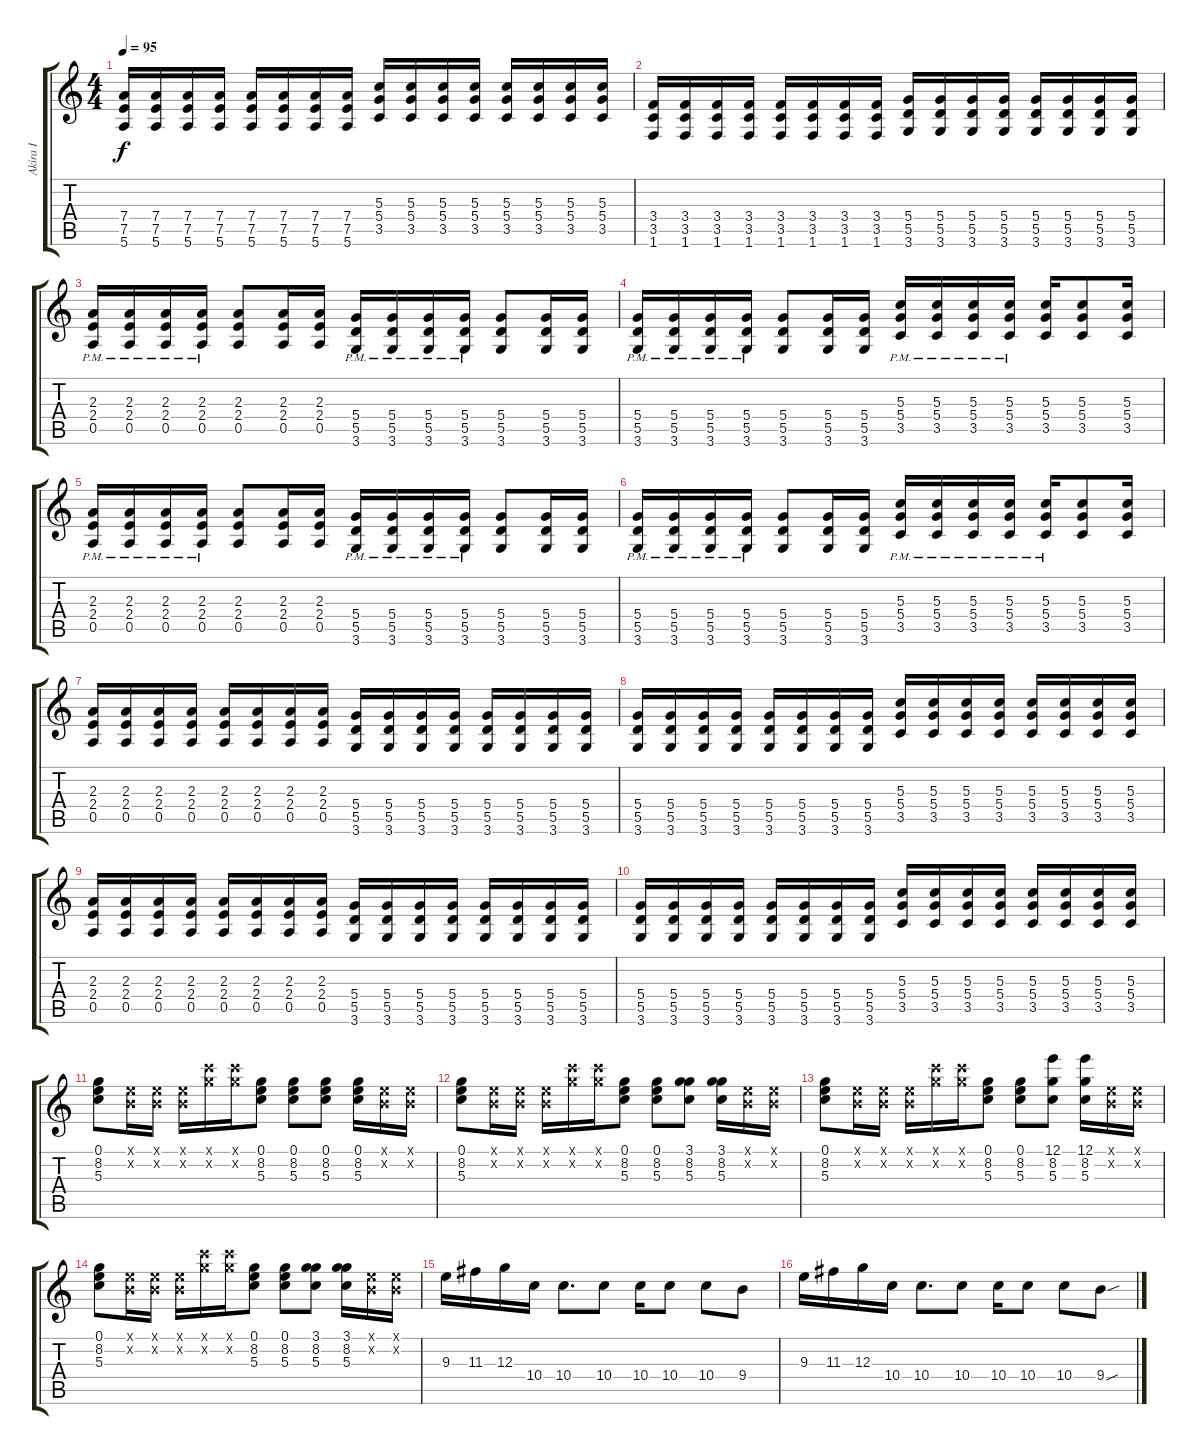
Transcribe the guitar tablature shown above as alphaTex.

\track ("Akira I" "Akira I") {instrument acousticguitarsteel}
\staff {score tabs}
\tuning (E4 B3 G3 D3 A2 E2) {hide}
\ts (4 4)
\tempo 95
\clef g2
\ks c
(7.4 7.5 5.6).16{dy f} (7.4 7.5 5.6).16 (7.4 7.5 5.6).16 (7.4 7.5 5.6).16 (7.4 7.5 5.6).16 (7.4 7.5 5.6).16 (7.4 7.5 5.6).16 (7.4 7.5 5.6).16 (5.3 5.4 3.5).16 (5.3 5.4 3.5).16 (5.3 5.4 3.5).16 (5.3 5.4 3.5).16 (5.3 5.4 3.5).16 (5.3 5.4 3.5).16 (5.3 5.4 3.5).16 (5.3 5.4 3.5).16 |
(3.4 3.5 1.6).16 (3.4 3.5 1.6).16 (3.4 3.5 1.6).16 (3.4 3.5 1.6).16 (3.4 3.5 1.6).16 (3.4 3.5 1.6).16 (3.4 3.5 1.6).16 (3.4 3.5 1.6).16 (5.4 5.5 3.6).16 (5.4 5.5 3.6).16 (5.4 5.5 3.6).16 (5.4 5.5 3.6).16 (5.4 5.5 3.6).16 (5.4 5.5 3.6).16 (5.4 5.5 3.6).16 (5.4 5.5 3.6).16 |
(2.3{pm} 2.4{pm} 0.5{pm}).16{volume 12 balance 4} (2.3{pm} 2.4{pm} 0.5{pm}).16 (2.3{pm} 2.4{pm} 0.5{pm}).16 (2.3{pm} 2.4{pm} 0.5{pm}).16 (2.3 2.4 0.5).8 (2.3 2.4 0.5).16 (2.3 2.4 0.5).16 (5.4{pm} 5.5{pm} 3.6{pm}).16 (5.4{pm} 5.5{pm} 3.6{pm}).16 (5.4{pm} 5.5{pm} 3.6{pm}).16 (5.4{pm} 5.5{pm} 3.6{pm}).16 (5.4 5.5 3.6).8 (5.4 5.5 3.6).16 (5.4 5.5 3.6).16 |
(5.4{pm} 5.5{pm} 3.6{pm}).16 (5.4{pm} 5.5{pm} 3.6{pm}).16 (5.4{pm} 5.5{pm} 3.6{pm}).16 (5.4{pm} 5.5{pm} 3.6{pm}).16 (5.4 5.5 3.6).8 (5.4 5.5 3.6).16 (5.4 5.5 3.6).16 (5.3{pm} 5.4{pm} 3.5{pm}).16 (5.3{pm} 5.4{pm} 3.5{pm}).16 (5.3{pm} 5.4{pm} 3.5{pm}).16 (5.3{pm} 5.4{pm} 3.5{pm}).16 (5.3 5.4 3.5).16 (5.3 5.4 3.5).8 (5.3 5.4 3.5).16 |
(2.3{pm} 2.4{pm} 0.5{pm}).16 (2.3{pm} 2.4{pm} 0.5{pm}).16 (2.3{pm} 2.4{pm} 0.5{pm}).16 (2.3{pm} 2.4{pm} 0.5{pm}).16 (2.3 2.4 0.5).8 (2.3 2.4 0.5).16 (2.3 2.4 0.5).16 (5.4{pm} 5.5{pm} 3.6{pm}).16 (5.4{pm} 5.5{pm} 3.6{pm}).16 (5.4{pm} 5.5{pm} 3.6{pm}).16 (5.4{pm} 5.5{pm} 3.6{pm}).16 (5.4 5.5 3.6).8 (5.4 5.5 3.6).16 (5.4 5.5 3.6).16 |
(5.4{pm} 5.5{pm} 3.6{pm}).16 (5.4{pm} 5.5{pm} 3.6{pm}).16 (5.4{pm} 5.5{pm} 3.6{pm}).16 (5.4{pm} 5.5{pm} 3.6{pm}).16 (5.4 5.5 3.6).8 (5.4 5.5 3.6).16 (5.4 5.5 3.6).16 (5.3{pm} 5.4{pm} 3.5{pm}).16 (5.3{pm} 5.4{pm} 3.5{pm}).16 (5.3{pm} 5.4{pm} 3.5{pm}).16 (5.3{pm} 5.4{pm} 3.5{pm}).16 (5.3{pm} 5.4{pm} 3.5{pm}).16 (5.3 5.4 3.5).8 (5.3 5.4 3.5).16 |
(2.3 2.4 0.5).16 (2.3 2.4 0.5).16 (2.3 2.4 0.5).16 (2.3 2.4 0.5).16 (2.3 2.4 0.5).16 (2.3 2.4 0.5).16 (2.3 2.4 0.5).16 (2.3 2.4 0.5).16 (5.4 5.5 3.6).16 (5.4 5.5 3.6).16 (5.4 5.5 3.6).16 (5.4 5.5 3.6).16 (5.4 5.5 3.6).16 (5.4 5.5 3.6).16 (5.4 5.5 3.6).16 (5.4 5.5 3.6).16 |
(5.4 5.5 3.6).16 (5.4 5.5 3.6).16 (5.4 5.5 3.6).16 (5.4 5.5 3.6).16 (5.4 5.5 3.6).16 (5.4 5.5 3.6).16 (5.4 5.5 3.6).16 (5.4 5.5 3.6).16 (5.3 5.4 3.5).16 (5.3 5.4 3.5).16 (5.3 5.4 3.5).16 (5.3 5.4 3.5).16 (5.3 5.4 3.5).16 (5.3 5.4 3.5).16 (5.3 5.4 3.5).16 (5.3 5.4 3.5).16 |
(2.3 2.4 0.5).16 (2.3 2.4 0.5).16 (2.3 2.4 0.5).16 (2.3 2.4 0.5).16 (2.3 2.4 0.5).16 (2.3 2.4 0.5).16 (2.3 2.4 0.5).16 (2.3 2.4 0.5).16 (5.4 5.5 3.6).16 (5.4 5.5 3.6).16 (5.4 5.5 3.6).16 (5.4 5.5 3.6).16 (5.4 5.5 3.6).16 (5.4 5.5 3.6).16 (5.4 5.5 3.6).16 (5.4 5.5 3.6).16 |
(5.4 5.5 3.6).16 (5.4 5.5 3.6).16 (5.4 5.5 3.6).16 (5.4 5.5 3.6).16 (5.4 5.5 3.6).16 (5.4 5.5 3.6).16 (5.4 5.5 3.6).16 (5.4 5.5 3.6).16 (5.3 5.4 3.5).16 (5.3 5.4 3.5).16 (5.3 5.4 3.5).16 (5.3 5.4 3.5).16 (5.3 5.4 3.5).16 (5.3 5.4 3.5).16 (5.3 5.4 3.5).16 (5.3 5.4 3.5).16 |
(0.1 8.2 5.3).8 (0.1{x} 0.2{x}).16 (0.1{x} 0.2{x}).16 (0.1{x} 0.2{x}).16 (8.1{x} 8.2{x}).16 (8.1{x} 8.2{x}).16 (0.1 8.2 5.3).8 (0.1 8.2 5.3).8 (0.1 8.2 5.3).8 (0.1 8.2 5.3).16 (0.1{x} 0.2{x}).16 (0.1{x} 0.2{x}).16 |
(0.1 8.2 5.3).8 (0.1{x} 0.2{x}).16 (0.1{x} 0.2{x}).16 (0.1{x} 0.2{x}).16 (8.1{x} 8.2{x}).16 (8.1{x} 8.2{x}).16 (0.1 8.2 5.3).8 (0.1 8.2 5.3).8 (3.1 8.2 5.3).8 (3.1 8.2 5.3).16 (0.1{x} 0.2{x}).16 (0.1{x} 0.2{x}).16 |
(0.1 8.2 5.3).8 (0.1{x} 0.2{x}).16 (0.1{x} 0.2{x}).16 (0.1{x} 0.2{x}).16 (8.1{x} 8.2{x}).16 (8.1{x} 8.2{x}).16 (0.1 8.2 5.3).8 (0.1 8.2 5.3).8 (12.1 8.2 5.3).8 (12.1 8.2 5.3).16 (0.1{x} 0.2{x}).16 (0.1{x} 0.2{x}).16 |
(0.1 8.2 5.3).8 (0.1{x} 0.2{x}).16 (0.1{x} 0.2{x}).16 (0.1{x} 0.2{x}).16 (8.1{x} 8.2{x}).16 (8.1{x} 8.2{x}).16 (0.1 8.2 5.3).8 (0.1 8.2 5.3).8 (3.1 8.2 5.3).8 (3.1 8.2 5.3).16 (0.1{x} 0.2{x}).16 (0.1{x} 0.2{x}).16 |
9.3.16{instrument distortionguitar} 11.3.16 12.3.16 10.4.16 10.4.8{d} 10.4.8 10.4.16 10.4.8 10.4.8 9.4.8 |
9.3.16 11.3.16 12.3.16 10.4.16 10.4.8{d} 10.4.8 10.4.16 10.4.8 10.4.8 9.4{sou}.8
